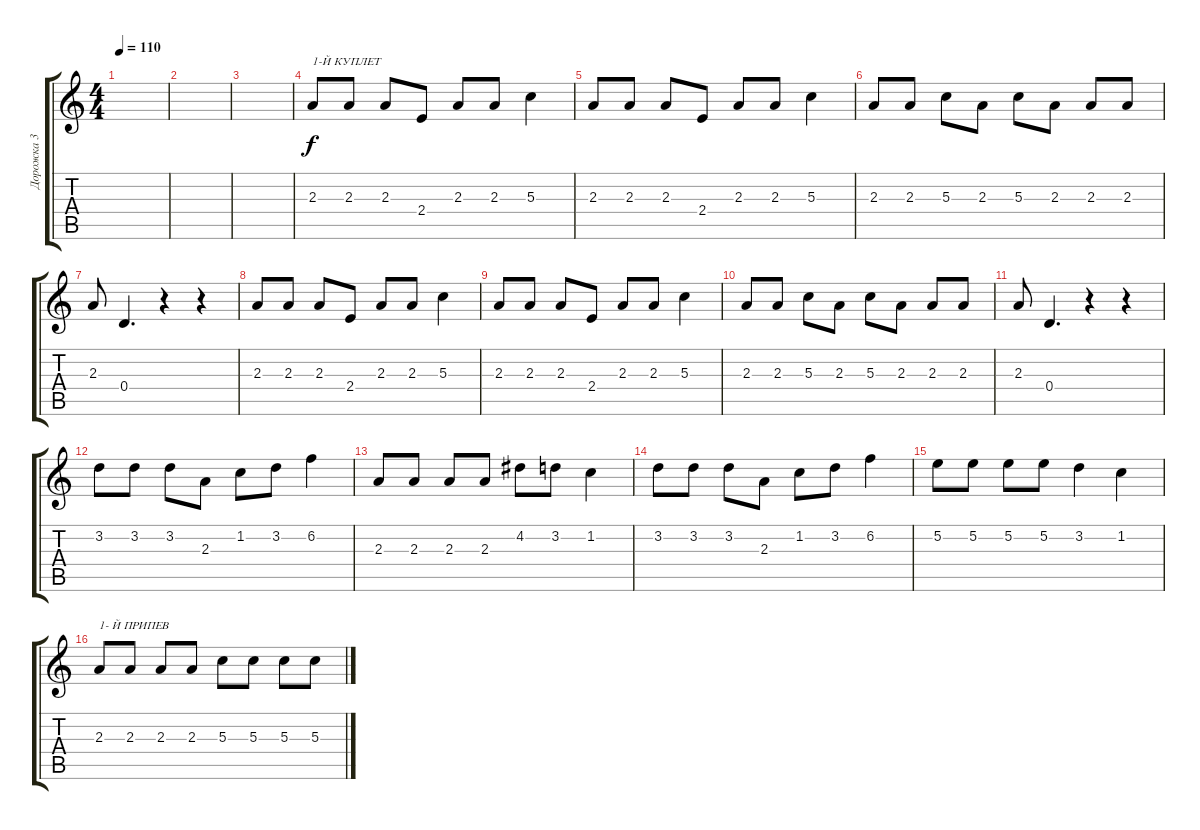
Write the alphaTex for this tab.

\track ("Дорожка 3" "Дорожка 3") {instrument acousticguitarsteel}
\staff {score tabs}
\tuning (E4 B3 G3 D3 A2 E2) {hide}
\ts (4 4)
\tempo 110
\clef g2
\ks c
|
|
|
2.3.8{txt "1-Й КУПЛЕТ"} 2.3.8 2.3.8 2.4.8 2.3.8 2.3.8 5.3.4 |
2.3.8 2.3.8 2.3.8 2.4.8 2.3.8 2.3.8 5.3.4 |
2.3.8 2.3.8 5.3.8 2.3.8 5.3.8 2.3.8 2.3.8 2.3.8 |
2.3.8 0.4.4{d} r.4 r.4 |
2.3.8 2.3.8 2.3.8 2.4.8 2.3.8 2.3.8 5.3.4 |
2.3.8 2.3.8 2.3.8 2.4.8 2.3.8 2.3.8 5.3.4 |
2.3.8 2.3.8 5.3.8 2.3.8 5.3.8 2.3.8 2.3.8 2.3.8 |
2.3.8 0.4.4{d} r.4 r.4 |
3.2.8 3.2.8 3.2.8 2.3.8 1.2.8 3.2.8 6.2.4 |
2.3.8 2.3.8 2.3.8 2.3.8 4.2.8 3.2.8 1.2.4 |
3.2.8 3.2.8 3.2.8 2.3.8 1.2.8 3.2.8 6.2.4 |
5.2.8 5.2.8 5.2.8 5.2.8 3.2.4 1.2.4 |
2.3.8{txt "1- Й ПРИПЕВ"} 2.3.8 2.3.8 2.3.8 5.3.8 5.3.8 5.3.8 5.3.8
